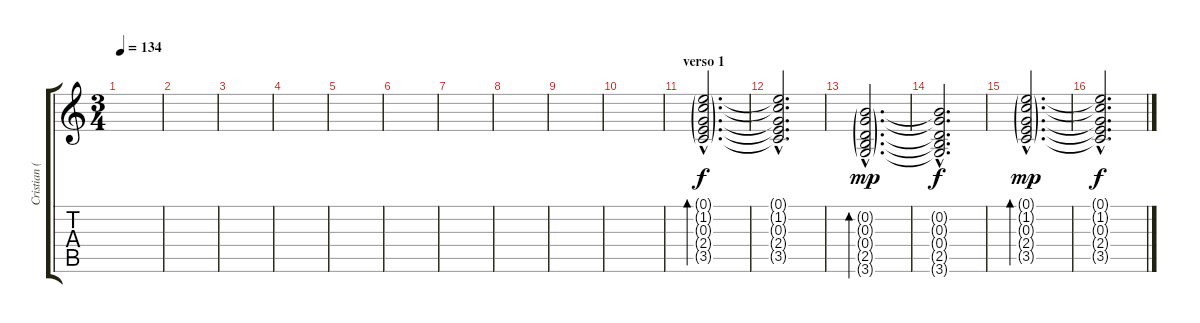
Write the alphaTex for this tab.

\track ("Cristian (guitarra)" "Cristian (") {instrument electricguitarclean}
\staff {score tabs}
\tuning (E4 B3 G3 D3 A2 E2) {hide}
\ts (3 4)
\tempo 134
\clef g2
\ks c
|
|
|
|
|
|
|
|
|
|
\section ("" "verso 1")
(0.1{g hac} 1.2{g hac} 0.3{g hac} 2.4{g hac} 3.5{g hac}).2{d bd 240} |
(0.1{hac t} 1.2{hac t} 0.3{hac t} 2.4{hac t} 3.5{hac t}).2{d dy f} |
(0.2{g hac} 0.3{g hac} 0.4{g hac} 2.5{g hac} 3.6{g hac}).2{d bd 240 dy mp} |
(0.2{hac t} 0.3{hac t} 0.4{hac t} 2.5{hac t} 3.6{hac t}).2{d dy f} |
(0.1{g hac} 1.2{g hac} 0.3{g hac} 2.4{g hac} 3.5{g hac}).2{d bd 240 dy mp} |
(0.1{hac t} 1.2{hac t} 0.3{hac t} 2.4{hac t} 3.5{hac t}).2{d dy f}
